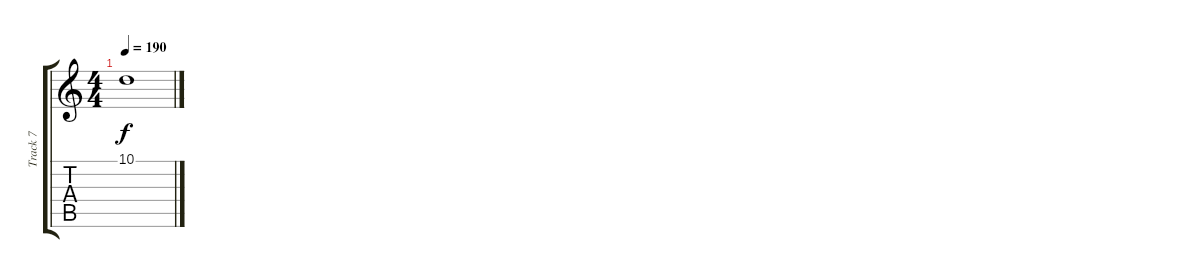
\track ("Track 7" "Track 7") {instrument trumpet}
\staff {score tabs}
\tuning (E4 B3 G3 D3 A2 E2) {hide}
\ts (4 4)
\tempo 190
\clef g2
\ks c
10.1.1{dy f}
